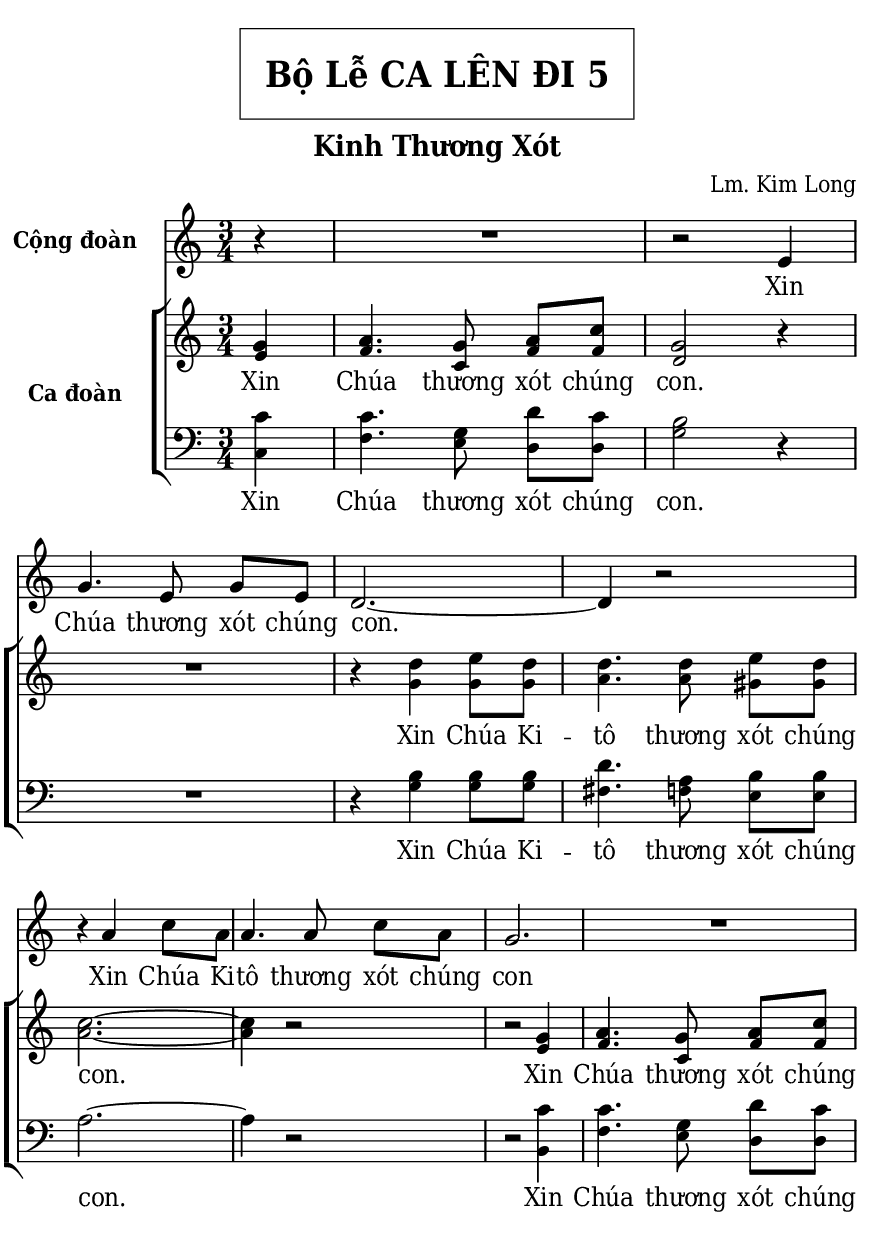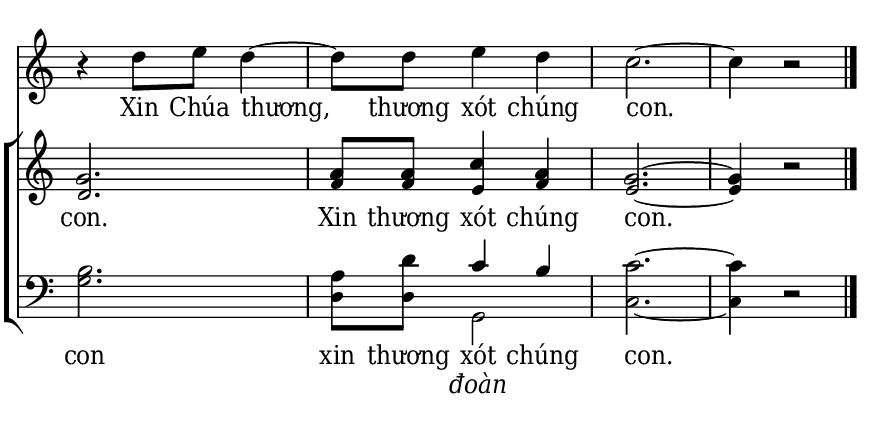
% Cài đặt chung
\version "2.22.1"
\include "english.ly"

\header {
  title = \markup \fill-line {
    \center-column {
      \box \pad-markup #2 "Bộ Lễ CA LÊN ĐI 5"
      \null
    }
  }
  subtitle = \markup { \huge \bold "Kinh Thương Xót" }
  composer = "Lm. Kim Long"
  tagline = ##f
}

% Nhạc
nhacDiepKhucCongDoan = \relative c' {
  \autoPageBreaksOff
  \partial 4 r4 |
  R2.
  r2 e4 |
  g4. e8 g e |
  d2. ~ |
  d4 r2 |
  r4 a' c8 a |
  a4. a8 c a |
  g2. |
  R2.
  \pageBreak
  r4 d'8 e d4 ~ |
  d8 d e4 d |
  c2. ~ |
  c4 r2 \bar "|."
}

nhacDiepKhucSop = \relative c'' {
  \partial 4 g4 |
  a4. g8 a c |
  g2 r4 |
  R2.
  r4 d' e8 d |
  d4. d8 e d |
  c2. ~ |
  c4 r2 |
  r g4 |
  a4. g8 a c |
  g2. |
  a8 a c4 a |
  g2. ~ |
  g4 r2
}

nhacDiepKhucAlto = \relative c' {
  e4 |
  f4. c8 f f |
  d2 r4 |
  R2.
  r4 g4 g8 g |
  a4. a8 gs gs |
  a2. ~ |
  a4 r2 |
  r e4 |
  f4. c8 f f |
  d2. |
  f8 f e4 f |
  e2. ~ |
  e4 r2
}

nhacDiepKhucTenor = \relative c' {
  c4 |
  c4. g8 d' c |
  b2 r4 |
  R2.
  r4 b b8 b |
  d4. a8 b b |
  a2. ~ |
  a4 r2 |
  r c4 |
  c4. g8 d' c |
  b2. |
  a8 d c4 b |
  c2. ~ |
  c4 r2
}

nhacDiepKhucBas = \relative c {
  c4 |
  f4. e8 d d |
  g2 r4 |
  R2.
  r4 g g8 g |
  fs4. f!8 e e |
  a2. ~ |
  a4 r2 |
  r b,4 |
  f'4. e8 d d |
  g2. |
  d8 d g,2 |
  c2. ~ |
  c4 r2
}

% Lời
loiDiepKhucCongDoan = \lyricmode {
  Xin Chúa thương xót chúng con.
  Xin Chúa Ki -- tô thương xót chúng con
  Xin Chúa thương, thương xót chúng con.
}

loiDiepKhucSop = \lyricmode {
  Xin Chúa thương xót chúng con.
  Xin Chúa Ki -- tô thương xót chúng con.
  Xin Chúa thương xót chúng con.
  Xin thương xót chúng con.
}

loiDiepKhucTenor = \lyricmode {
  Xin Chúa thương xót chúng con.
  Xin Chúa Ki -- tô thương xót chúng con.
  Xin Chúa thương xót chúng con
  xin thương
  <<
  { xót }
  \new Lyrics {
	  \set associatedVoice = "beBas"
	  \override Lyrics.LyricText.font-shape = #'italic
	  đoàn
	}
  >>
  chúng con.
}

% Dàn trang
\paper {
  #(set-paper-size "a5")
  top-margin = 3\mm
  bottom-margin = 3\mm
  left-margin = 3\mm
  right-margin = 3\mm
  #(define fonts
	 (make-pango-font-tree "Deja Vu Serif Condensed"
	 		       "Deja Vu Serif Condensed"
			       "Deja Vu Serif Condensed"
			       (/ 20 20)))
  print-page-number = ##f
}

TongNhip = {
  \key c \major \time 3/4
  \set Timing.beamExceptions = #'()
  \set Timing.baseMoment = #(ly:make-moment 1/4)
}

% Đổi kích thước nốt cho bè phụ
notBePhu =
#(define-music-function (font-size music) (number? ly:music?)
   (for-some-music
     (lambda (m)
       (if (music-is-of-type? m 'rhythmic-event)
           (begin
             (set! (ly:music-property m 'tweaks)
                   (cons `(font-size . ,font-size)
                         (ly:music-property m 'tweaks)))
             #t)
           #f))
     music)
   music)
\score {
  <<
    \new Staff \with {
      instrumentName = \markup { \bold "Cộng đoàn" }
    }
    <<
        \clef treble
        \new Voice = congDoan {
          \TongNhip \nhacDiepKhucCongDoan
        }
      \new Lyrics \lyricsto congDoan \loiDiepKhucCongDoan
    >>
  \new ChoirStaff \with {
    instrumentName = \markup { \bold "Ca đoàn" }
  }<<
    \new Staff  \with {
        printPartCombineTexts = ##f
      }
      <<
      \new Voice \TongNhip \partCombine 
        \nhacDiepKhucSop
        \notBePhu -1 { \nhacDiepKhucAlto }
      \new NullVoice = beSop \nhacDiepKhucSop
      \new Lyrics \lyricsto beSop \loiDiepKhucSop
      >>
    \new Staff  \with {
        printPartCombineTexts = ##f
      }
      <<
        \clef bass
        \new Voice \TongNhip \partCombine 
        \nhacDiepKhucTenor
        \notBePhu -1 { \nhacDiepKhucBas }
      \new NullVoice = beTenor \nhacDiepKhucTenor
      \new Lyrics \lyricsto beTenor \loiDiepKhucTenor
      >>
    >>
  >>
  \layout {
    \override Lyrics.LyricSpace.minimum-distance = #1
    \override Score.BarNumber.break-visibility = ##(#f #f #f)
    \override Score.SpacingSpanner.uniform-stretching = ##t
    \context {
      \Staff \RemoveEmptyStaves
      \override VerticalAxisGroup.remove-first = ##t
    }
    indent = 25
  }
}
